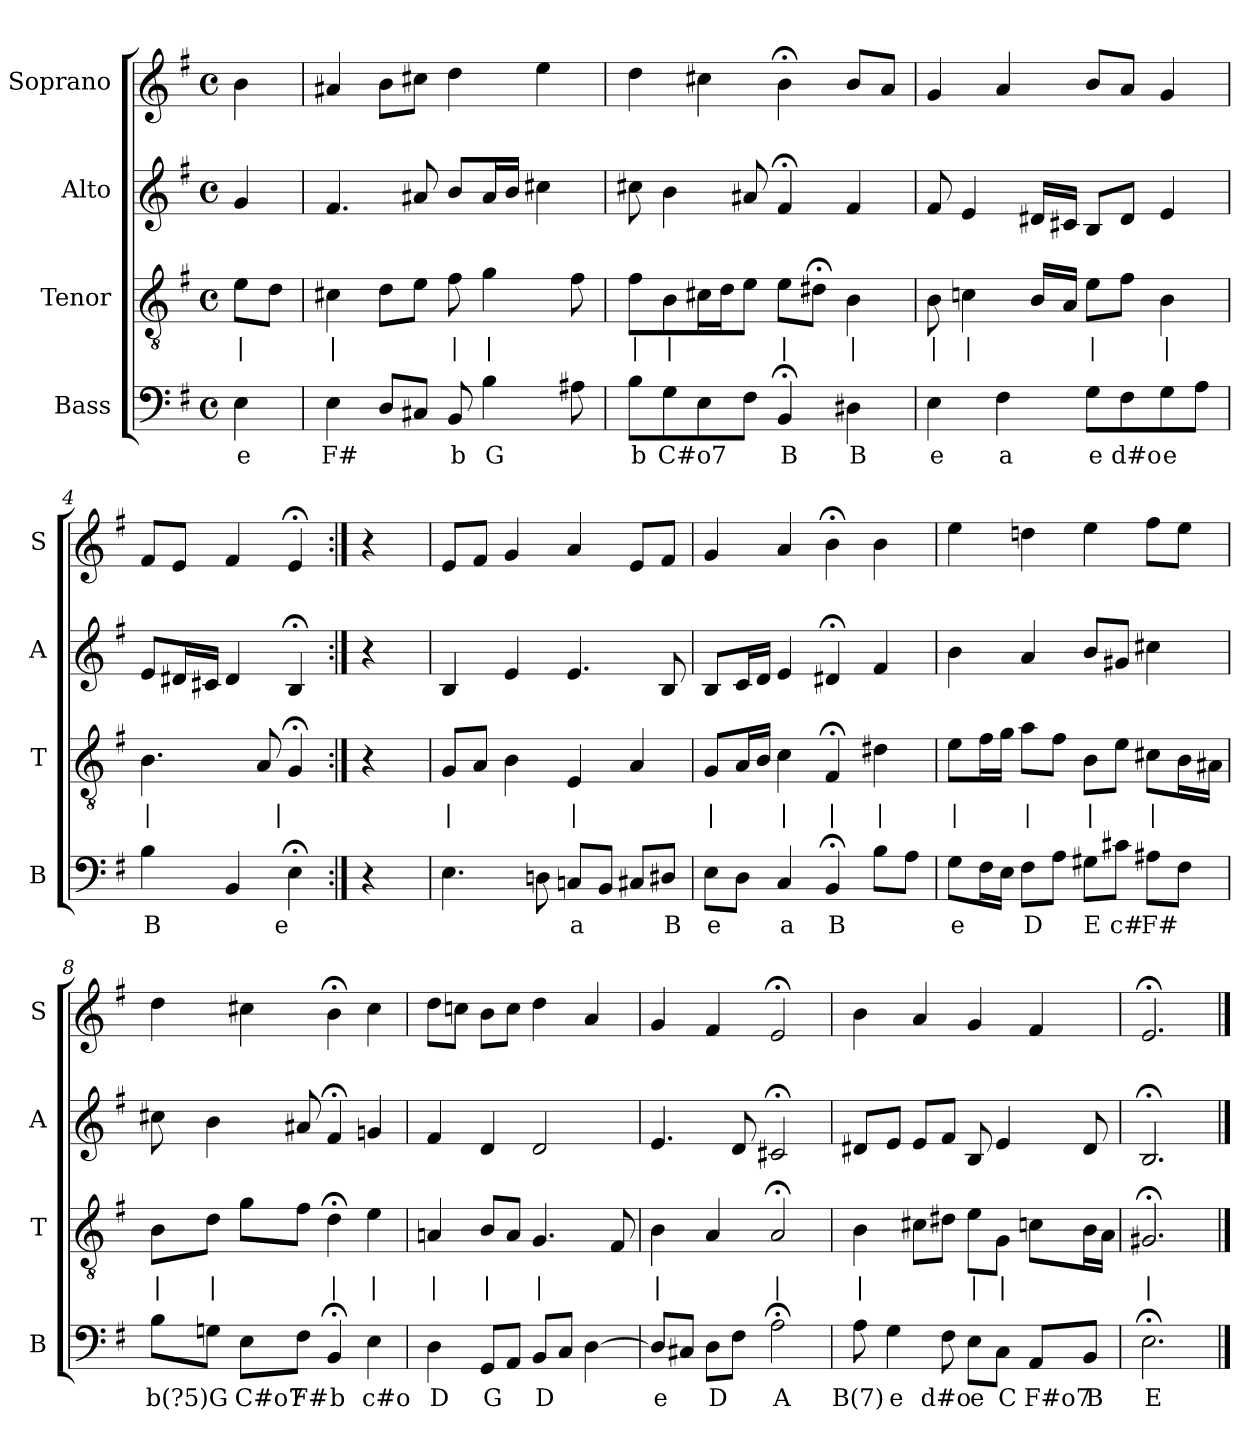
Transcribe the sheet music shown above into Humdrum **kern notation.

**kern	**text	**kern	**text	**kern	**kern
*part4	*part4	*part3	*part3	*part2	*part1
*staff4	*staff4	*staff3	*staff3	*staff2	*staff1
*I"Bass	*	*I"Tenor	*	*I"Alto	*I"Soprano
*I'B	*	*I'T	*	*I'A	*I'S
*clefF4	*	*clefGv2	*	*clefG2	*clefG2
*k[f#]	*	*k[f#]	*	*k[f#]	*k[f#]
*e:	*	*e:	*	*e:	*e:
*M4/4	*	*M4/4	*	*M4/4	*M4/4
*met(c)	*	*met(c)	*	*met(c)	*met(c)
*MM100	*	*MM100	*	*MM100	*MM100
=	=	=	=	=	=
4E	e	8eL	|	4g	4b
.	.	8dJ	.	.	.
=1	=1	=1	=1	=1	=1
4E	F#	4c#X	|	4.f#	4a#X
8DL	.	8dL	.	.	8bL
8C#XJ	.	8eJ	.	8a#X	8cc#XJ
8BB	b	8f#	|	8bL	4dd
4B	G	4g	|	16a#L	.
.	.	.	.	16bJJ	.
.	.	.	.	4cc#X	4ee
8A#X	.	8f#	.	.	.
=2	=2	=2	=2	=2	=2
8BL	b	8f#L	|	8cc#X	4dd
8G	C#o7	8B	|	4b	.
8E	.	16c#XL	.	.	4cc#X
.	.	16dJ	.	.	.
8F#J	.	8eJ	.	8a#X	.
4BB;<	B	8eL	|	4f#;<	4b;<
.	.	8d#X;<J	.	.	.
4D#X	B	4B	|	4f#	8bL
.	.	.	.	.	8aJ
=3	=3	=3	=3	=3	=3
4E	e	8B	|	8f#	4g
.	.	4cn	|	4e	.
4F#	a	.	.	.	4a
.	.	16BLL	.	16d#XLL	.
.	.	16AJJ	.	16c#XJJ	.
8GL	e	8eL	|	8BL	8bL
8F#	d#o	8f#J	.	8d#J	8aJ
8G	e	4B	|	4e	4g
8AJ	.	.	.	.	.
=4	=4	=4	=4	=4	=4
4B	B	4.B	|	8eL	8f#L
.	.	.	.	16d#XL	8eJ
.	.	.	.	16c#XJJ	.
4BB	.	.	.	4d#	4f#
.	.	8A	.	.	.
4E;<	e	4G;<	|	4B;<	4e;<
=:|!	=:|!	=:|!	=:|!	=:|!	=:|!
4r	.	4r	.	4r	4r
=5	=5	=5	=5	=5	=5
4.E	.	8GL	|	4B	8eL
.	.	8AJ	.	.	8f#J
.	.	4B	.	4e	4g
8Dn	.	.	.	.	.
8CnL	a	4E	|	4.e	4a
8BBJ	.	.	.	.	.
8C#XL	.	4A	.	.	8eL
8D#XJ	B	.	.	8B	8f#J
=6	=6	=6	=6	=6	=6
8EL	e	8GL	|	8BL	4g
8DJ	.	16AL	.	16cL	.
.	.	16BJJ	.	16dJJ	.
4C	a	4c	|	4e	4a
4BB;<	B	4F#;<	|	4d#X;<	4b;<
8BL	.	4d#X	|	4f#	4b
8AJ	.	.	.	.	.
=7	=7	=7	=7	=7	=7
8GL	e	8eL	|	4b	4ee
16F#L	.	16f#L	.	.	.
16EJJ	.	16gJJ	.	.	.
8F#L	D	8aL	|	4a	4ddn
8AJ	.	8f#J	.	.	.
8G#XL	E	8BL	|	8bL	4ee
8c#XJ	c#	8eJ	.	8g#XJ	.
8A#XL	F#	8c#XL	|	4cc#X	8ff#L
8F#J	.	16BL	.	.	8eeJ
.	.	16A#XJJ	.	.	.
=8	=8	=8	=8	=8	=8
8BL	b(?5)	8BL	|	8cc#X	4dd
8GnJ	G	8dJ	|	4b	.
8EL	C#o7	8gL	.	.	4cc#X
8F#J	F#	8f#J	.	8a#X	.
4BB;<	b	4d;<	|	4f#;<	4b;<
4E	c#o	4e	|	4gn	4cc#
=9	=9	=9	=9	=9	=9
4D	D	4An	|	4f#	8ddL
.	.	.	.	.	8ccnJ
8GGL	G	8BL	|	4d	8bL
8AAJ	.	8AJ	.	.	8ccJ
8BBL	D	4.G	|	2d	4dd
8CJ	.	.	.	.	.
[4D	.	.	.	.	4a
.	.	8F#	.	.	.
=10	=10	=10	=10	=10	=10
8DL]	e	4B	|	4.e	4g
8C#XJ	.	.	.	.	.
8DL	D	4A	.	.	4f#
8F#J	.	.	.	8d	.
2A;<	A	2A;<	|	2c#X;<	2e;<
=11	=11	=11	=11	=11	=11
8A	B(7)	4B	|	8d#XL	4b
4G	e	.	.	8eJ	.
.	.	8c#XL	.	8eL	4a
8F#	d#o	8d#XJ	.	8f#J	.
8EL	e	8eL	|	8B	4g
8CJ	C	8GJ	|	4e	.
8AAL	F#o7	8cnL	.	.	4f#
8BBJ	B	16BL	.	8d#	.
.	.	16AJJ	.	.	.
=12	=12	=12	=12	=12	=12
2.E;<	E	2.G#X;<	|	2.B;<	2.e;<
==	==	==	==	==	==
*-	*-	*-	*-	*-	*-
